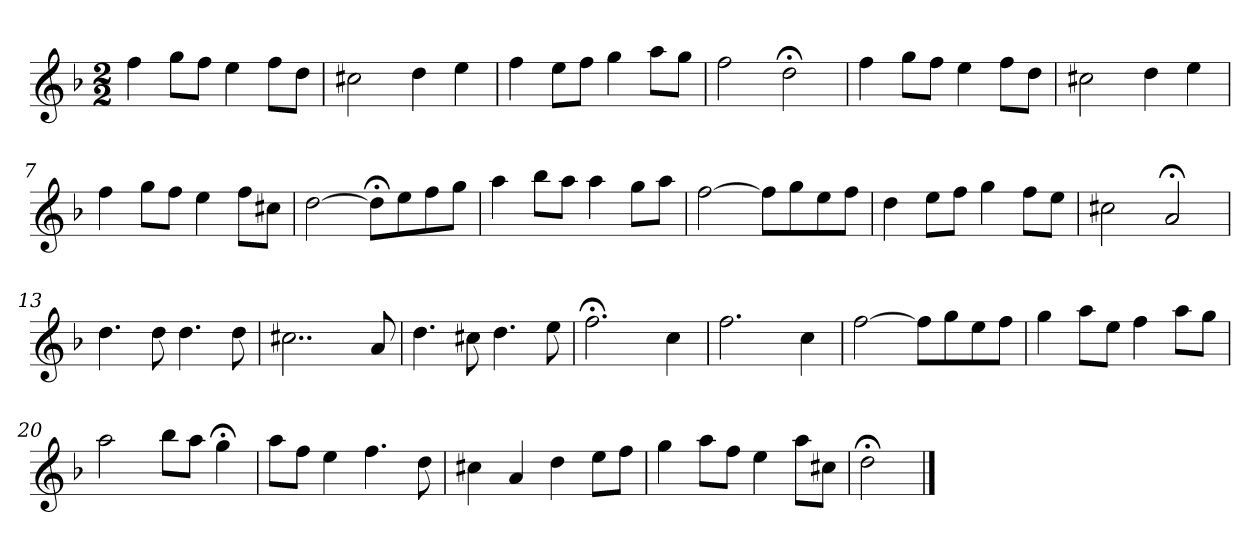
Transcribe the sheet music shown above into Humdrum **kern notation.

**kern
*part1
*staff1
*k[b-]
*d:
*M2/2
*MM120
=1
4ff
8ggL
8ffJ
4ee
8ffL
8ddJ
=2
2cc#X
4dd
4ee
=3
4ff
8eeL
8ffJ
4gg
8aaL
8ggJ
=4
2ff
2dd;<
=5
4ff
8ggL
8ffJ
4ee
8ffL
8ddJ
=6
2cc#X
4dd
4ee
=7
4ff
8ggL
8ffJ
4ee
8ffL
8cc#XJ
=8
[2dd
8dd;<L]
8ee
8ff
8ggJ
=9
4aa
8bb-L
8aaJ
4aa
8ggL
8aaJ
=10
[2ff
8ffL]
8gg
8ee
8ffJ
=11
4dd
8eeL
8ffJ
4gg
8ffL
8eeJ
=12
2cc#X
2a;<
=13
4.dd
8dd
4.dd
8dd
=14
2..cc#X
8a
=15
4.dd
8cc#X
4.dd
8ee
=16
2.ff;<
4cc
=17
2.ff
4cc
=18
[2ff
8ffL]
8gg
8ee
8ffJ
=19
4gg
8aaL
8eeJ
4ff
8aaL
8ggJ
=20
2aa
8bb-L
8aaJ
4gg;<
=21
8aaL
8ffJ
4ee
4.ff
8dd
=22
4cc#X
4a
4dd
8eeL
8ffJ
=23
4gg
8aaL
8ffJ
4ee
8aaL
8cc#XJ
=24
2dd;<
==
*-
